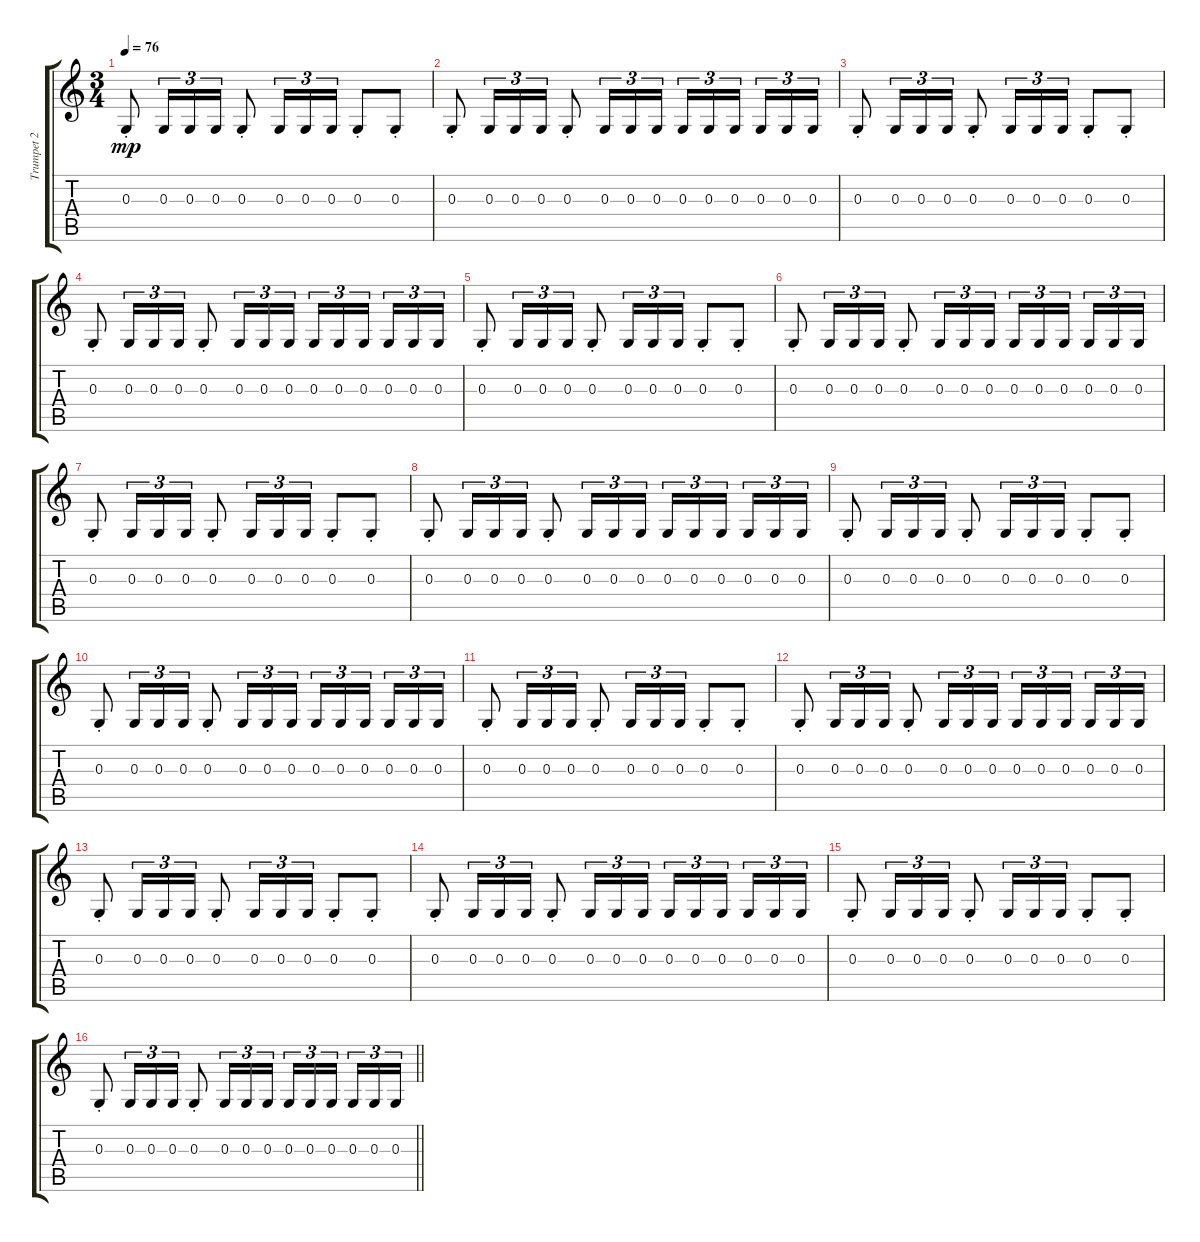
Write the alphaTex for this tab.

\track ("Trumpet 2" "Trumpet 2") {instrument trumpet}
\staff {score tabs}
\tuning (E4 B3 G3 D3 A2 E2) {hide}
\ts (3 4)
\tempo 76
\clef g2
\ks c
0.3{st}.8{dy mp} 0.3.16{tu (3 2)} 0.3.16{tu (3 2)} 0.3.16{tu (3 2)} 0.3{st}.8 0.3.16{tu (3 2)} 0.3.16{tu (3 2)} 0.3.16{tu (3 2)} 0.3{st}.8 0.3{st}.8 |
0.3{st}.8 0.3.16{tu (3 2)} 0.3.16{tu (3 2)} 0.3.16{tu (3 2)} 0.3{st}.8 0.3.16{tu (3 2)} 0.3.16{tu (3 2)} 0.3.16{tu (3 2)} 0.3.16{tu (3 2)} 0.3.16{tu (3 2)} 0.3.16{tu (3 2) beam splitsecondary} 0.3.16{tu (3 2)} 0.3.16{tu (3 2)} 0.3.16{tu (3 2)} |
0.3{st}.8 0.3.16{tu (3 2)} 0.3.16{tu (3 2)} 0.3.16{tu (3 2)} 0.3{st}.8 0.3.16{tu (3 2)} 0.3.16{tu (3 2)} 0.3.16{tu (3 2)} 0.3{st}.8 0.3{st}.8 |
0.3{st}.8 0.3.16{tu (3 2)} 0.3.16{tu (3 2)} 0.3.16{tu (3 2)} 0.3{st}.8 0.3.16{tu (3 2)} 0.3.16{tu (3 2)} 0.3.16{tu (3 2)} 0.3.16{tu (3 2)} 0.3.16{tu (3 2)} 0.3.16{tu (3 2) beam splitsecondary} 0.3.16{tu (3 2)} 0.3.16{tu (3 2)} 0.3.16{tu (3 2)} |
0.3{st}.8 0.3.16{tu (3 2)} 0.3.16{tu (3 2)} 0.3.16{tu (3 2)} 0.3{st}.8 0.3.16{tu (3 2)} 0.3.16{tu (3 2)} 0.3.16{tu (3 2)} 0.3{st}.8 0.3{st}.8 |
0.3{st}.8 0.3.16{tu (3 2)} 0.3.16{tu (3 2)} 0.3.16{tu (3 2)} 0.3{st}.8 0.3.16{tu (3 2)} 0.3.16{tu (3 2)} 0.3.16{tu (3 2)} 0.3.16{tu (3 2)} 0.3.16{tu (3 2)} 0.3.16{tu (3 2) beam splitsecondary} 0.3.16{tu (3 2)} 0.3.16{tu (3 2)} 0.3.16{tu (3 2)} |
0.3{st}.8 0.3.16{tu (3 2)} 0.3.16{tu (3 2)} 0.3.16{tu (3 2)} 0.3{st}.8 0.3.16{tu (3 2)} 0.3.16{tu (3 2)} 0.3.16{tu (3 2)} 0.3{st}.8 0.3{st}.8 |
0.3{st}.8 0.3.16{tu (3 2)} 0.3.16{tu (3 2)} 0.3.16{tu (3 2)} 0.3{st}.8 0.3.16{tu (3 2)} 0.3.16{tu (3 2)} 0.3.16{tu (3 2)} 0.3.16{tu (3 2)} 0.3.16{tu (3 2)} 0.3.16{tu (3 2) beam splitsecondary} 0.3.16{tu (3 2)} 0.3.16{tu (3 2)} 0.3.16{tu (3 2)} |
0.3{st}.8 0.3.16{tu (3 2)} 0.3.16{tu (3 2)} 0.3.16{tu (3 2)} 0.3{st}.8 0.3.16{tu (3 2)} 0.3.16{tu (3 2)} 0.3.16{tu (3 2)} 0.3{st}.8 0.3{st}.8 |
0.3{st}.8 0.3.16{tu (3 2)} 0.3.16{tu (3 2)} 0.3.16{tu (3 2)} 0.3{st}.8 0.3.16{tu (3 2)} 0.3.16{tu (3 2)} 0.3.16{tu (3 2)} 0.3.16{tu (3 2)} 0.3.16{tu (3 2)} 0.3.16{tu (3 2) beam splitsecondary} 0.3.16{tu (3 2)} 0.3.16{tu (3 2)} 0.3.16{tu (3 2)} |
0.3{st}.8 0.3.16{tu (3 2)} 0.3.16{tu (3 2)} 0.3.16{tu (3 2)} 0.3{st}.8 0.3.16{tu (3 2)} 0.3.16{tu (3 2)} 0.3.16{tu (3 2)} 0.3{st}.8 0.3{st}.8 |
0.3{st}.8 0.3.16{tu (3 2)} 0.3.16{tu (3 2)} 0.3.16{tu (3 2)} 0.3{st}.8 0.3.16{tu (3 2)} 0.3.16{tu (3 2)} 0.3.16{tu (3 2)} 0.3.16{tu (3 2)} 0.3.16{tu (3 2)} 0.3.16{tu (3 2) beam splitsecondary} 0.3.16{tu (3 2)} 0.3.16{tu (3 2)} 0.3.16{tu (3 2)} |
0.3{st}.8 0.3.16{tu (3 2)} 0.3.16{tu (3 2)} 0.3.16{tu (3 2)} 0.3{st}.8 0.3.16{tu (3 2)} 0.3.16{tu (3 2)} 0.3.16{tu (3 2)} 0.3{st}.8 0.3{st}.8 |
0.3{st}.8 0.3.16{tu (3 2)} 0.3.16{tu (3 2)} 0.3.16{tu (3 2)} 0.3{st}.8 0.3.16{tu (3 2)} 0.3.16{tu (3 2)} 0.3.16{tu (3 2)} 0.3.16{tu (3 2)} 0.3.16{tu (3 2)} 0.3.16{tu (3 2) beam splitsecondary} 0.3.16{tu (3 2)} 0.3.16{tu (3 2)} 0.3.16{tu (3 2)} |
0.3{st}.8 0.3.16{tu (3 2)} 0.3.16{tu (3 2)} 0.3.16{tu (3 2)} 0.3{st}.8 0.3.16{tu (3 2)} 0.3.16{tu (3 2)} 0.3.16{tu (3 2)} 0.3{st}.8 0.3{st}.8 |
\barLineRight lightlight
0.3{st}.8 0.3.16{tu (3 2)} 0.3.16{tu (3 2)} 0.3.16{tu (3 2)} 0.3{st}.8 0.3.16{tu (3 2)} 0.3.16{tu (3 2)} 0.3.16{tu (3 2)} 0.3.16{tu (3 2)} 0.3.16{tu (3 2)} 0.3.16{tu (3 2) beam splitsecondary} 0.3.16{tu (3 2)} 0.3.16{tu (3 2)} 0.3.16{tu (3 2)}
